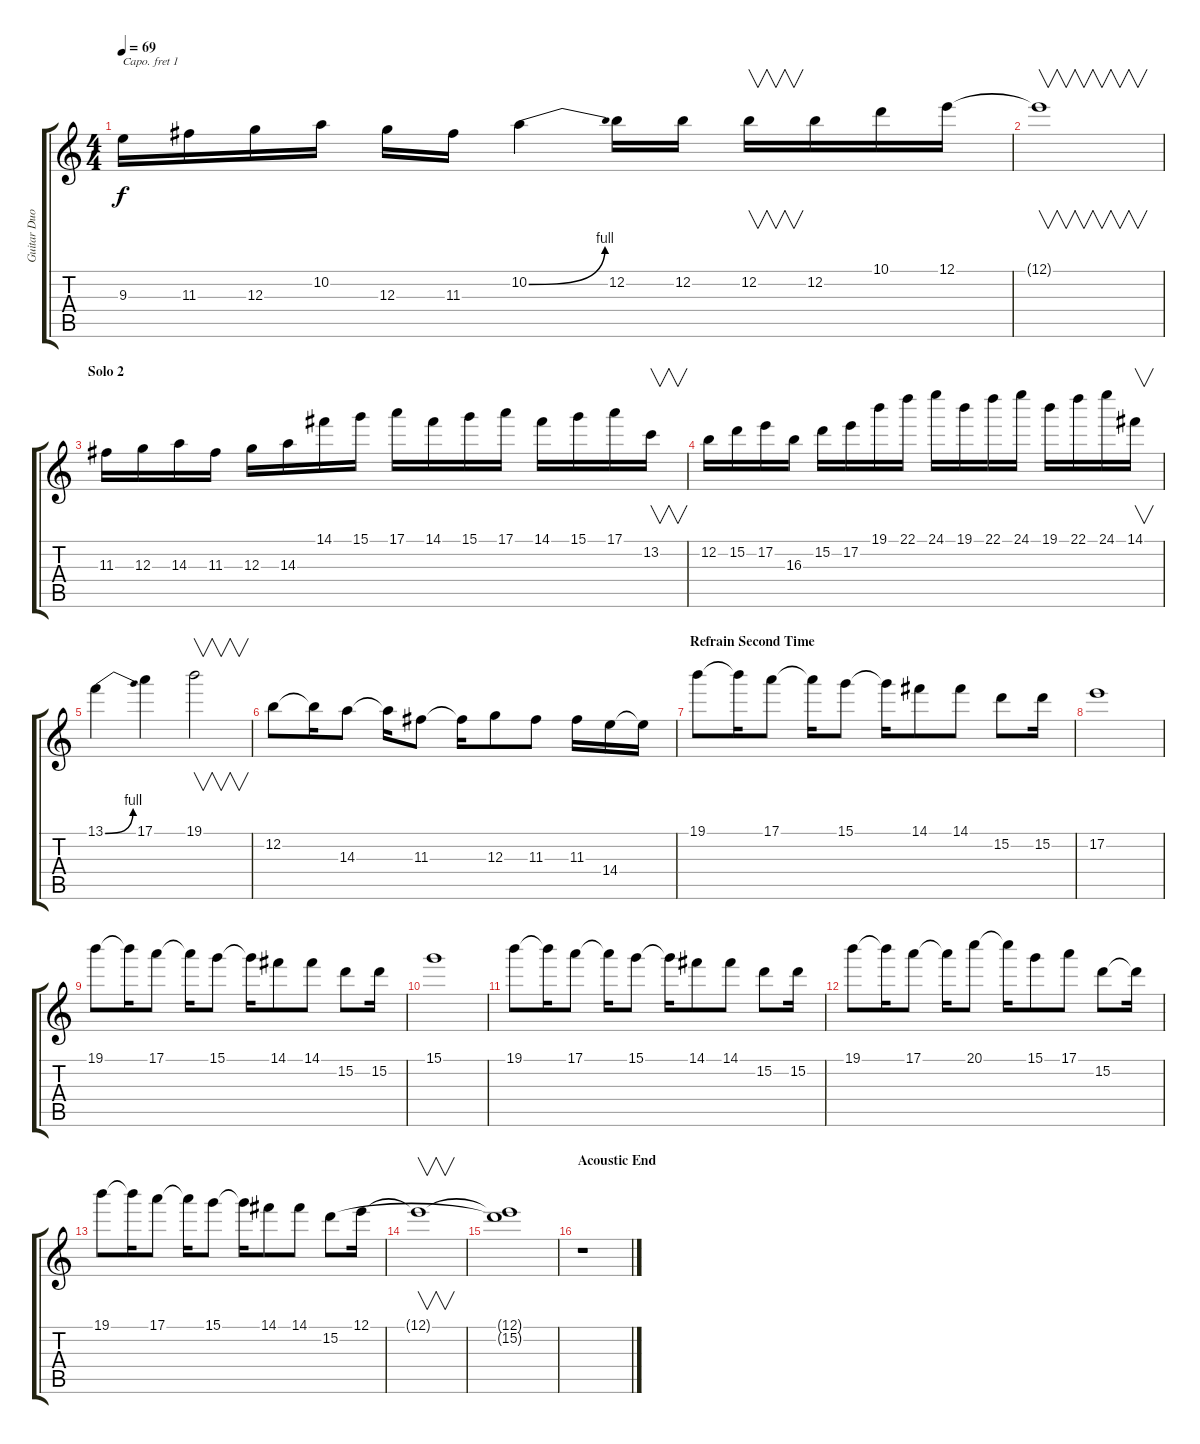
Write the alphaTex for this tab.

\track ("Guitar Duo" "Guitar Duo") {instrument overdrivenguitar}
\staff {score tabs}
\capo 1
\tuning (Eb4 Bb3 Gb3 Db3 Ab2 Eb2) {hide}
\ts (4 4)
\tempo 69
\clef g2
\ks c
9.3.16{dy f} 11.3.16 12.3.16 10.2.16 12.3.16 11.3.16 10.2{be (bend 0 0 60 4)}.4 12.2.16 12.2.16 12.2.16{v} 12.2.16 10.1.16 12.1.16 |
12.1{t}.1{v} |
\section ("" "Solo 2")
11.3.16 12.3.16 14.3.16 11.3.16 12.3.16 14.3.16 14.1.16 15.1.16 17.1.16 14.1.16 15.1.16 17.1.16 14.1.16 15.1.16 17.1.16 13.2.16{v} |
12.2.16 15.2.16 17.2.16 16.3.16 15.2.16 17.2.16 19.1.16 22.1.16 24.1.16 19.1.16 22.1.16 24.1.16 19.1.16 22.1.16 24.1.16 14.1.16{v} |
13.1{be (bend 0 0 60 4)}.4 17.1.4 19.1.2{v} |
12.2.8 12.2{t}.16 14.3.8 14.3{t}.16 11.3.8 11.3{t}.16 12.3.8 11.3.8 11.3.16 14.4.16 14.4{t}.16 |
\section ("" "Refrain Second Time")
19.1.8 19.1{t}.16 17.1.8 17.1{t}.16 15.1.8 15.1{t}.16 14.1.8 14.1.8 15.2.8 15.2.16 |
17.2.1 |
19.1.8 19.1{t}.16 17.1.8 17.1{t}.16 15.1.8 15.1{t}.16 14.1.8 14.1.8 15.2.8 15.2.16 |
15.1.1 |
19.1.8 19.1{t}.16 17.1.8 17.1{t}.16 15.1.8 15.1{t}.16 14.1.8 14.1.8 15.2.8 15.2.16 |
19.1.8 19.1{t}.16 17.1.8 17.1{t}.16 20.1.8 20.1{t}.16 15.1.8 17.1.8 15.2.8 15.2{t}.16 |
19.1.8 19.1{t}.16 17.1.8 17.1{t}.16 15.1.8 15.1{t}.16 14.1.8 14.1.8 15.2.8 12.1.16 |
12.1{t}.1{v} |
(12.1{t} 15.2{t}).1{volume 0} |
\section ("" "Acoustic End")
r.1
